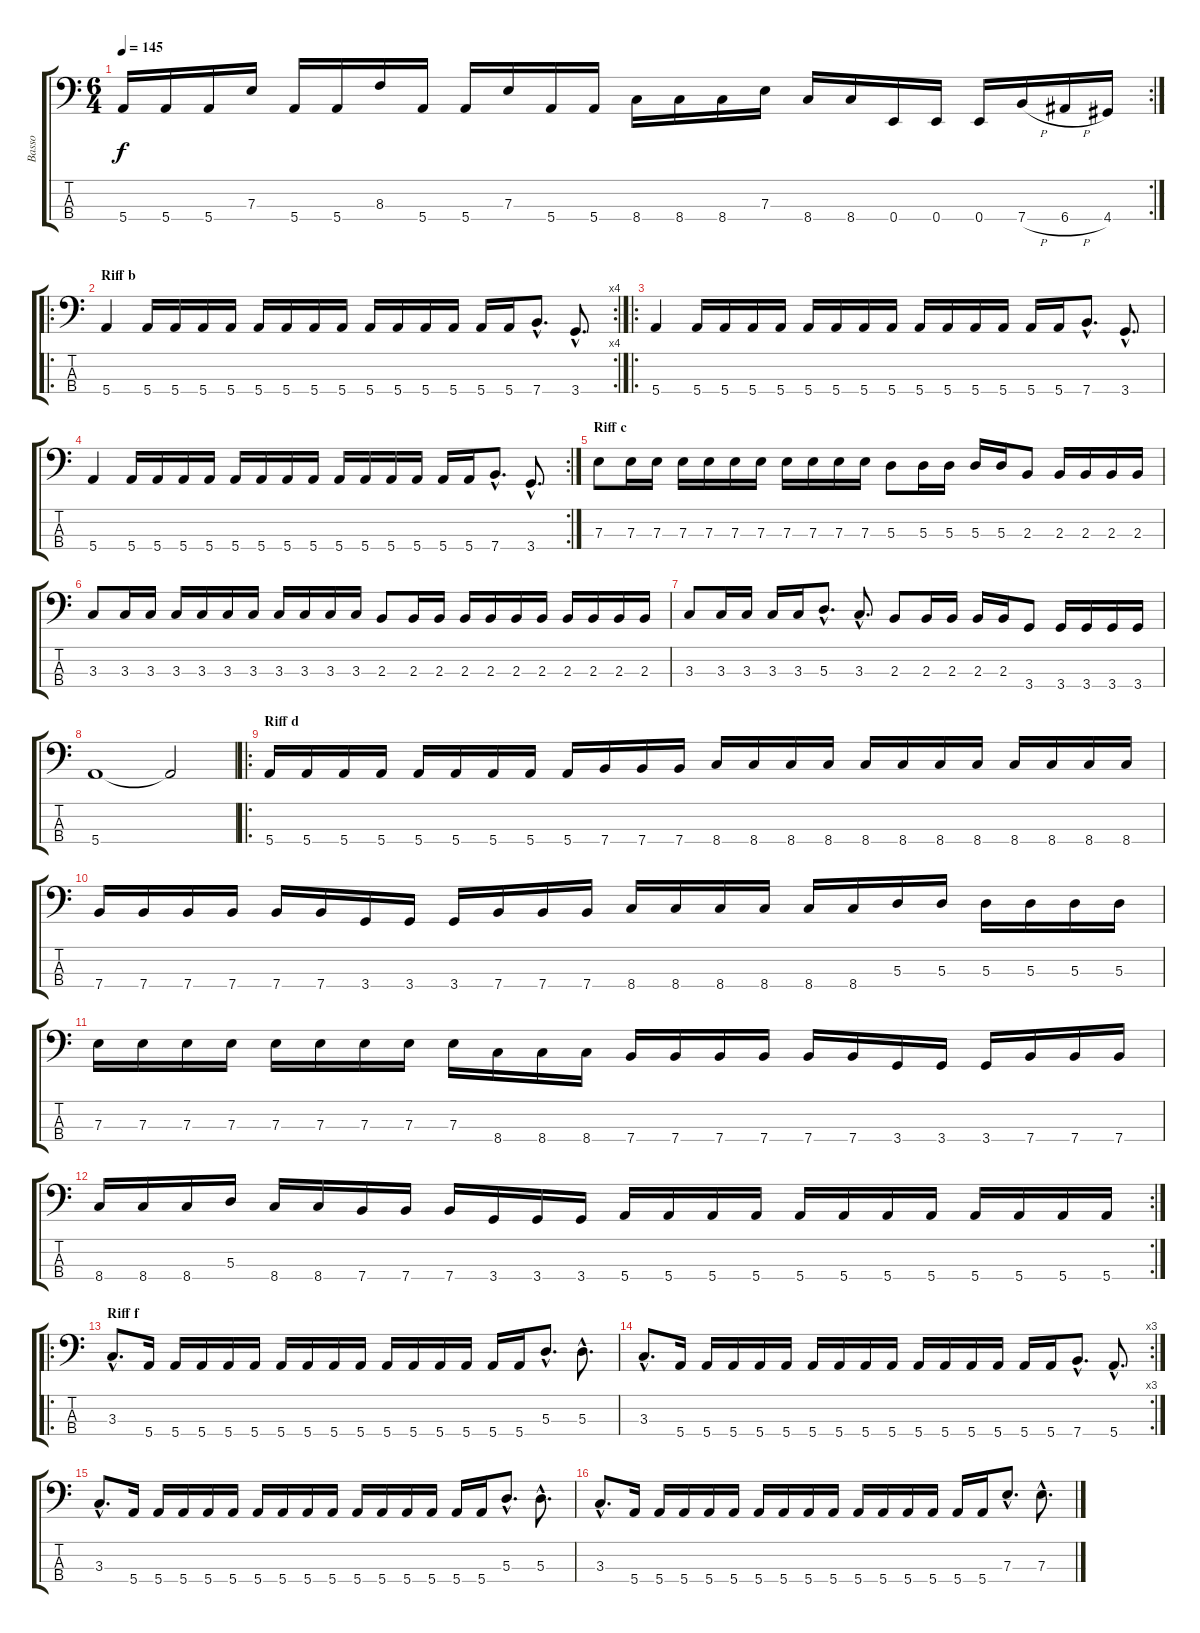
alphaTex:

\track ("Basso" "Basso") {instrument electricbasspick}
\staff {score tabs}
\tuning (G2 D2 A1 E1) {hide}
\rc 2
\ts (6 4)
\tempo 145
\clef f4
\ks c
5.4.16{dy f} 5.4.16 5.4.16 7.3.16 5.4.16 5.4.16 8.3.16 5.4.16 5.4.16 7.3.16 5.4.16 5.4.16 8.4.16 8.4.16 8.4.16 7.3.16 8.4.16 8.4.16 0.4.16 0.4.16 0.4.16 7.4{h}.16 6.4{h}.16 4.4.16 |
\ro
\rc 4
\section ("" "Riff b")
5.4.4 5.4.16 5.4.16 5.4.16 5.4.16 5.4.16 5.4.16 5.4.16 5.4.16 5.4.16 5.4.16 5.4.16 5.4.16 5.4.16 5.4.16 7.4{hac}.8{d} 3.4{hac}.8{d} |
\ro
5.4.4 5.4.16 5.4.16 5.4.16 5.4.16 5.4.16 5.4.16 5.4.16 5.4.16 5.4.16 5.4.16 5.4.16 5.4.16 5.4.16 5.4.16 7.4{hac}.8{d} 3.4{hac}.8{d} |
\rc 2
5.4.4 5.4.16 5.4.16 5.4.16 5.4.16 5.4.16 5.4.16 5.4.16 5.4.16 5.4.16 5.4.16 5.4.16 5.4.16 5.4.16 5.4.16 7.4{hac}.8{d} 3.4{hac}.8{d} |
\section ("" "Riff c")
7.3.8 7.3.16 7.3.16 7.3.16 7.3.16 7.3.16 7.3.16 7.3.16 7.3.16 7.3.16 7.3.16 5.3.8 5.3.16 5.3.16 5.3.16 5.3.16 2.3.8 2.3.16 2.3.16 2.3.16 2.3.16 |
3.3.8 3.3.16 3.3.16 3.3.16 3.3.16 3.3.16 3.3.16 3.3.16 3.3.16 3.3.16 3.3.16 2.3.8 2.3.16 2.3.16 2.3.16 2.3.16 2.3.16 2.3.16 2.3.16 2.3.16 2.3.16 2.3.16 |
3.3.8 3.3.16 3.3.16 3.3.16 3.3.16 5.3{hac}.8{d} 3.3{hac}.8{d} 2.3.8 2.3.16 2.3.16 2.3.16 2.3.16 3.4.8 3.4.16 3.4.16 3.4.16 3.4.16 |
5.4.1 5.4{t}.2 |
\ro
\section ("" "Riff d")
5.4.16 5.4.16 5.4.16 5.4.16 5.4.16 5.4.16 5.4.16 5.4.16 5.4.16 7.4.16 7.4.16 7.4.16 8.4.16 8.4.16 8.4.16 8.4.16 8.4.16 8.4.16 8.4.16 8.4.16 8.4.16 8.4.16 8.4.16 8.4.16 |
7.4.16 7.4.16 7.4.16 7.4.16 7.4.16 7.4.16 3.4.16 3.4.16 3.4.16 7.4.16 7.4.16 7.4.16 8.4.16 8.4.16 8.4.16 8.4.16 8.4.16 8.4.16 5.3.16 5.3.16 5.3.16 5.3.16 5.3.16 5.3.16 |
7.3.16 7.3.16 7.3.16 7.3.16 7.3.16 7.3.16 7.3.16 7.3.16 7.3.16 8.4.16 8.4.16 8.4.16 7.4.16 7.4.16 7.4.16 7.4.16 7.4.16 7.4.16 3.4.16 3.4.16 3.4.16 7.4.16 7.4.16 7.4.16 |
\rc 2
8.4.16 8.4.16 8.4.16 5.3.16 8.4.16 8.4.16 7.4.16 7.4.16 7.4.16 3.4.16 3.4.16 3.4.16 5.4.16 5.4.16 5.4.16 5.4.16 5.4.16 5.4.16 5.4.16 5.4.16 5.4.16 5.4.16 5.4.16 5.4.16 |
\ro
\section ("" "Riff f")
3.3{hac}.8{d} 5.4.16 5.4.16 5.4.16 5.4.16 5.4.16 5.4.16 5.4.16 5.4.16 5.4.16 5.4.16 5.4.16 5.4.16 5.4.16 5.4.16 5.4.16 5.3{hac}.8{d} 5.3{hac}.8{d} |
\rc 3
3.3{hac}.8{d} 5.4.16 5.4.16 5.4.16 5.4.16 5.4.16 5.4.16 5.4.16 5.4.16 5.4.16 5.4.16 5.4.16 5.4.16 5.4.16 5.4.16 5.4.16 7.4{hac}.8{d} 5.4{hac}.8{d} |
3.3{hac}.8{d} 5.4.16 5.4.16 5.4.16 5.4.16 5.4.16 5.4.16 5.4.16 5.4.16 5.4.16 5.4.16 5.4.16 5.4.16 5.4.16 5.4.16 5.4.16 5.3{hac}.8{d} 5.3{hac}.8{d} |
3.3{hac}.8{d} 5.4.16 5.4.16 5.4.16 5.4.16 5.4.16 5.4.16 5.4.16 5.4.16 5.4.16 5.4.16 5.4.16 5.4.16 5.4.16 5.4.16 5.4.16 7.3{hac}.8{d} 7.3{hac}.8{d}
